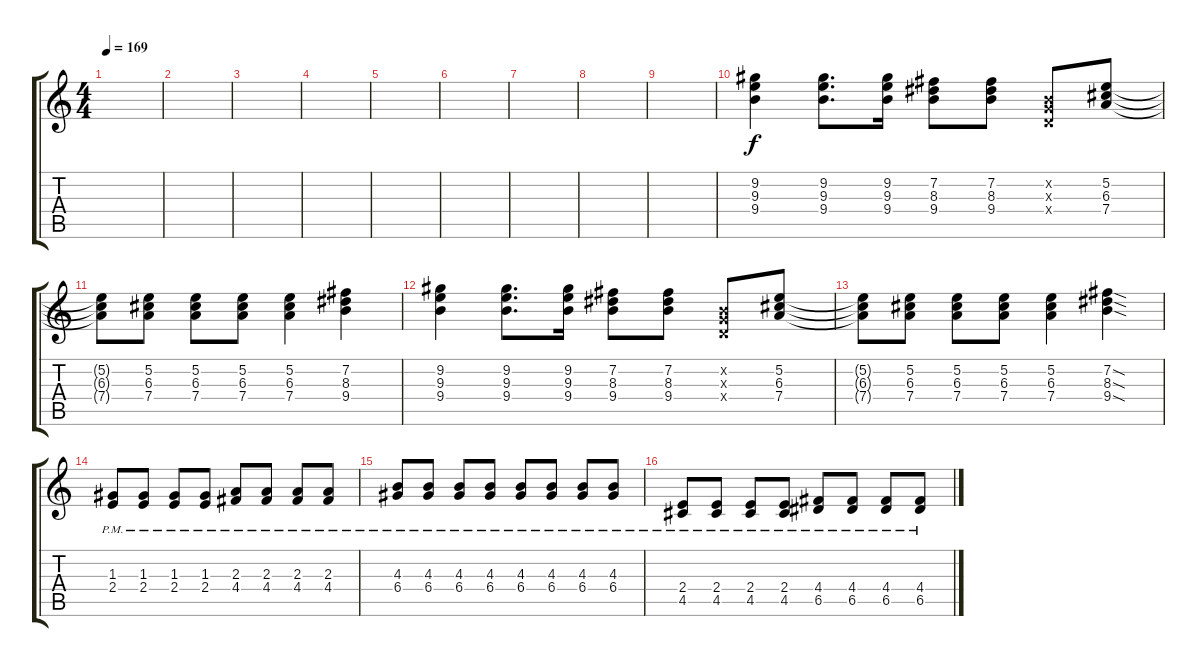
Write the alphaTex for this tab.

\track "" {instrument overdrivenguitar}
\staff {score tabs}
\tuning (E4 B3 G3 D3 A2 E2) {hide}
\ts (4 4)
\tempo 169
\clef g2
\ks c
|
|
|
|
|
|
|
|
|
(9.2 9.3 9.4).4 (9.2 9.3 9.4).8{d} (9.2 9.3 9.4).16 (7.2 8.3 9.4).8 (7.2 8.3 9.4).8 (0.2{x} 0.3{x} 0.4{x}).8 (5.2 6.3 7.4).8 |
(5.2{t} 6.3{t} 7.4{t}).8 (5.2 6.3 7.4).8 (5.2 6.3 7.4).8 (5.2 6.3 7.4).8 (5.2 6.3 7.4).4 (7.2 8.3 9.4).4 |
(9.2 9.3 9.4).4 (9.2 9.3 9.4).8{d} (9.2 9.3 9.4).16 (7.2 8.3 9.4).8 (7.2 8.3 9.4).8 (0.2{x} 0.3{x} 0.4{x}).8 (5.2 6.3 7.4).8 |
(5.2{t} 6.3{t} 7.4{t}).8 (5.2 6.3 7.4).8 (5.2 6.3 7.4).8 (5.2 6.3 7.4).8 (5.2 6.3 7.4).4 (7.2{sod} 8.3{sod} 9.4{sod}).4 |
(1.3{pm} 2.4{pm}).8 (1.3{pm} 2.4{pm}).8 (1.3{pm} 2.4{pm}).8 (1.3{pm} 2.4{pm}).8 (2.3{pm} 4.4{pm}).8 (2.3{pm} 4.4{pm}).8 (2.3{pm} 4.4{pm}).8 (2.3{pm} 4.4{pm}).8 |
(4.3{pm} 6.4{pm}).8 (4.3{pm} 6.4{pm}).8 (4.3{pm} 6.4{pm}).8 (4.3{pm} 6.4{pm}).8 (4.3{pm} 6.4{pm}).8 (4.3{pm} 6.4{pm}).8 (4.3{pm} 6.4{pm}).8 (4.3{pm} 6.4{pm}).8 |
(2.4{pm} 4.5{pm}).8 (2.4{pm} 4.5{pm}).8 (2.4{pm} 4.5{pm}).8 (2.4{pm} 4.5{pm}).8 (4.4{pm} 6.5{pm}).8 (4.4{pm} 6.5{pm}).8 (4.4{pm} 6.5{pm}).8 (4.4{pm} 6.5{pm}).8
